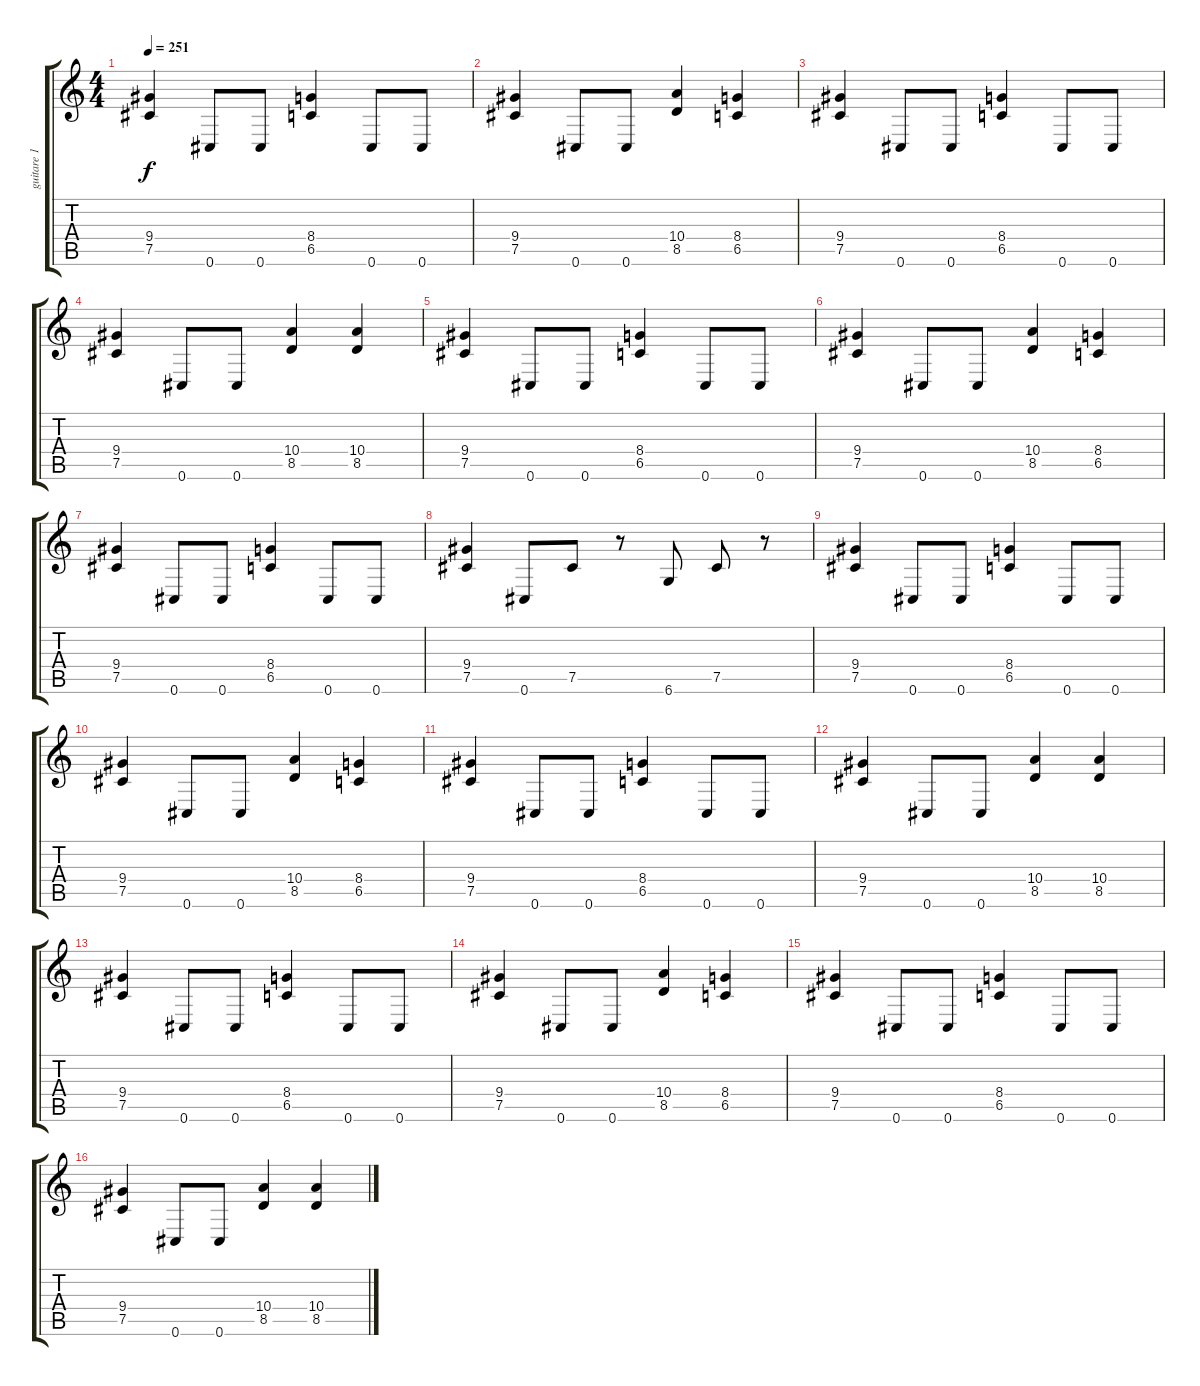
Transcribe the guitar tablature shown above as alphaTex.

\track ("guitare 1" "guitare 1") {instrument distortionguitar}
\staff {score tabs}
\tuning (Db4 Ab3 E3 B2 Gb2 Db2) {hide}
\ts (4 4)
\tempo 251
\clef g2
\ks c
(9.4 7.5).4{dy f instrument distortionguitar} 0.6.8 0.6.8 (8.4 6.5).4 0.6.8 0.6.8 |
(9.4 7.5).4 0.6.8 0.6.8 (10.4 8.5).4 (8.4 6.5).4 |
(9.4 7.5).4 0.6.8 0.6.8 (8.4 6.5).4 0.6.8 0.6.8 |
(9.4 7.5).4 0.6.8 0.6.8 (10.4 8.5).4 (10.4 8.5).4 |
(9.4 7.5).4 0.6.8 0.6.8 (8.4 6.5).4 0.6.8 0.6.8 |
(9.4 7.5).4 0.6.8 0.6.8 (10.4 8.5).4 (8.4 6.5).4 |
(9.4 7.5).4 0.6.8 0.6.8 (8.4 6.5).4 0.6.8 0.6.8 |
(9.4 7.5).4 0.6.8 7.5.8 r.8 6.6.8 7.5.8 r.8 |
(9.4 7.5).4 0.6.8 0.6.8 (8.4 6.5).4 0.6.8 0.6.8 |
(9.4 7.5).4 0.6.8 0.6.8 (10.4 8.5).4 (8.4 6.5).4 |
(9.4 7.5).4 0.6.8 0.6.8 (8.4 6.5).4 0.6.8 0.6.8 |
(9.4 7.5).4 0.6.8 0.6.8 (10.4 8.5).4 (10.4 8.5).4 |
(9.4 7.5).4 0.6.8 0.6.8 (8.4 6.5).4 0.6.8 0.6.8 |
(9.4 7.5).4 0.6.8 0.6.8 (10.4 8.5).4 (8.4 6.5).4 |
(9.4 7.5).4 0.6.8 0.6.8 (8.4 6.5).4 0.6.8 0.6.8 |
(9.4 7.5).4 0.6.8 0.6.8 (10.4 8.5).4 (10.4 8.5).4
